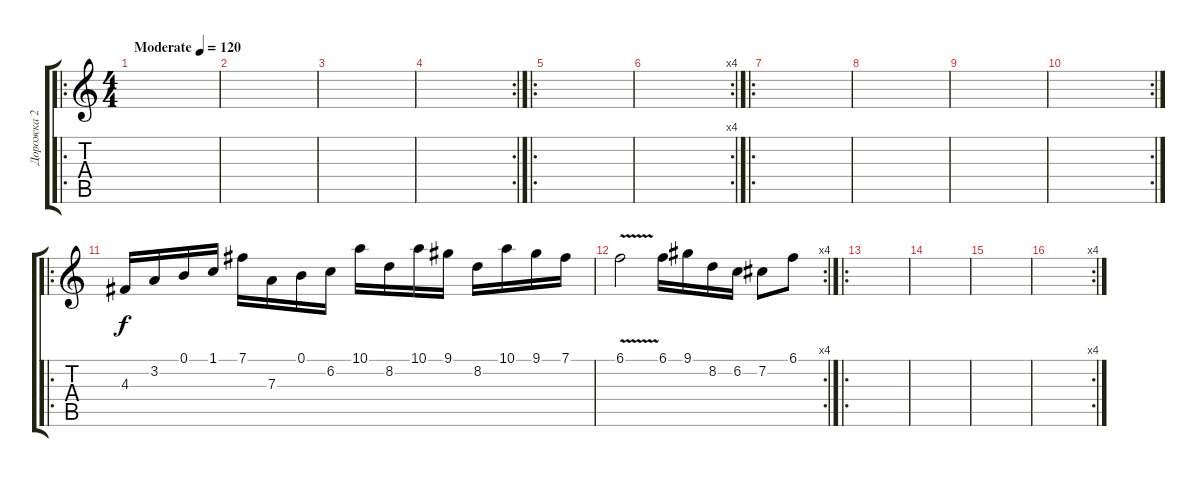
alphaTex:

\track ("Дорожка 2" "Дорожка 2") {instrument overdrivenguitar}
\staff {score tabs}
\tuning (B3 Gb3 D3 A2 E2 B1) {hide}
\ro
\ts (4 4)
\tempo (120 "Moderate")
\clef g2
\ks c
|
|
|
\rc 2
|
\ro
|
\rc 4
|
\ro
|
|
|
\rc 2
|
\ro
4.3.16 3.2.16 0.1.16 1.1.16 7.1.16 7.3.16 0.1.16 6.2.16 10.1.16 8.2.16 10.1.16 9.1.16 8.2.16 10.1.16 9.1.16 7.1.16 |
\rc 4
6.1{v}.2 6.1.16 9.1.16 8.2.16 6.2.16 7.2.8 6.1.8 |
\ro
|
|
|
\rc 4
